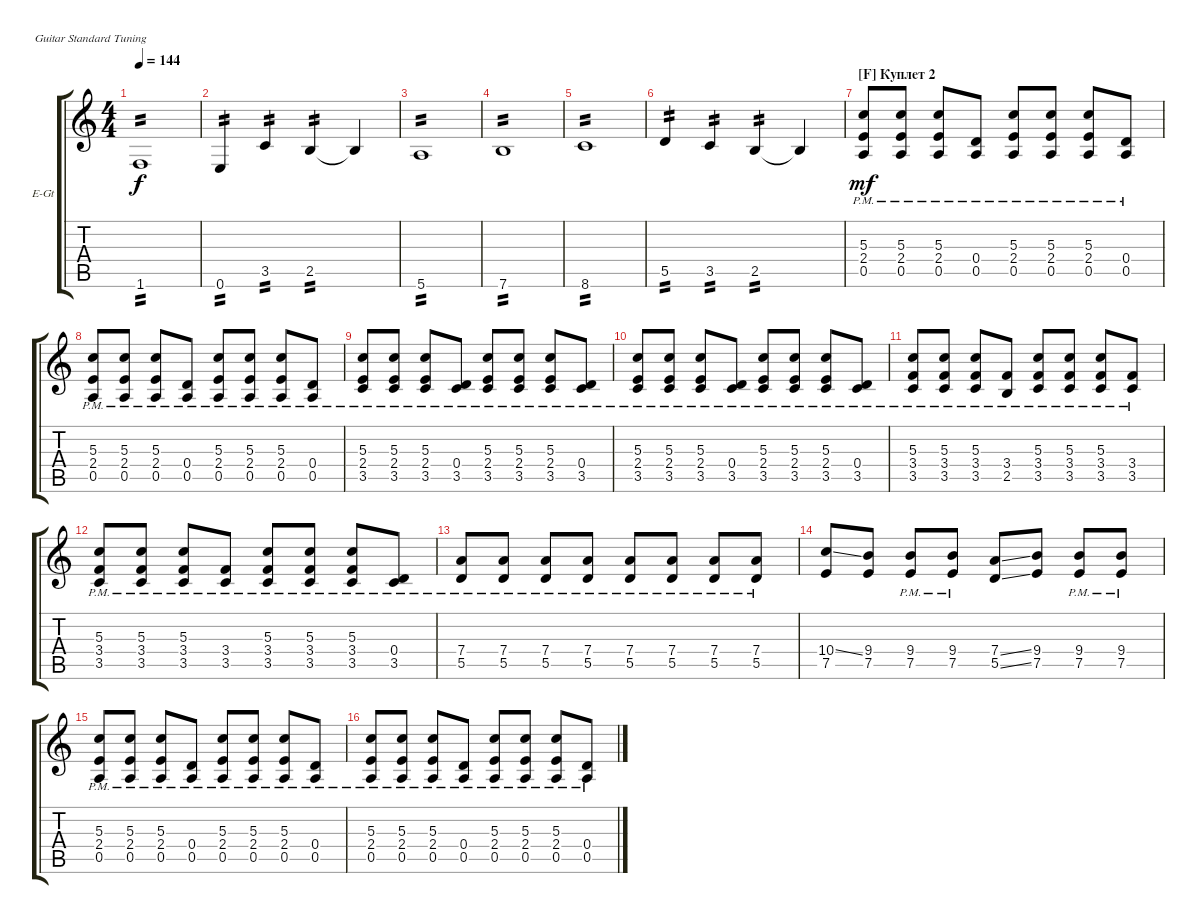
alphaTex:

\defaultSystemsLayout 4
\bracketExtendMode groupsimilarinstruments
\firstSystemTrackNameOrientation horizontal
\otherSystemsTrackNameOrientation horizontal
\track ("Guitar Rythm (Renegat)" "E-Gt") {instrument distortionguitar}
\staff {score tabs}
\tuning (E4 B3 G3 D3 A2 E2)
\ts (4 4)
\tempo 144
\clef g2
\ks c
1.6.1{tp 2 dy f} |
0.6.4{tp 2} 3.5.4{tp 2} 2.5.4{tp 2} 2.5{t}.4 |
5.6.1{tp 2} |
7.6.1{tp 2} |
8.6.1{tp 2} |
5.5.4{tp 2} 3.5.4{tp 2} 2.5.4{tp 2} 2.5{t}.4 |
\section ("F" "Куплет 2")
(5.3{pm} 0.5{pm} 2.4{pm}).8{dy mf} (5.3{pm} 0.5{pm} 2.4{pm}).8 (5.3{pm} 0.5{pm} 2.4{pm}).8 (0.4{pm} 0.5{pm}).8 (5.3{pm} 0.5{pm} 2.4{pm}).8 (5.3{pm} 0.5{pm} 2.4{pm}).8 (5.3{pm} 0.5{pm} 2.4{pm}).8 (0.4{pm} 0.5{pm}).8 |
(5.3{pm} 0.5{pm} 2.4{pm}).8 (5.3{pm} 0.5{pm} 2.4{pm}).8 (5.3{pm} 0.5{pm} 2.4{pm}).8 (0.4{pm} 0.5{pm}).8 (5.3{pm} 0.5{pm} 2.4{pm}).8 (5.3{pm} 0.5{pm} 2.4{pm}).8 (5.3{pm} 0.5{pm} 2.4{pm}).8 (0.4{pm} 0.5{pm}).8 |
(5.3{pm} 3.5{pm} 2.4{pm}).8 (5.3{pm} 3.5{pm} 2.4{pm}).8 (5.3{pm} 3.5{pm} 2.4{pm}).8 (0.4{pm} 3.5{pm}).8 (5.3{pm} 3.5{pm} 2.4{pm}).8 (5.3{pm} 3.5{pm} 2.4{pm}).8 (5.3{pm} 3.5{pm} 2.4{pm}).8 (0.4{pm} 3.5{pm}).8 |
(5.3{pm} 3.5{pm} 2.4{pm}).8 (5.3{pm} 3.5{pm} 2.4{pm}).8 (5.3{pm} 3.5{pm} 2.4{pm}).8 (0.4{pm} 3.5{pm}).8 (5.3{pm} 3.5{pm} 2.4{pm}).8 (5.3{pm} 3.5{pm} 2.4{pm}).8 (5.3{pm} 3.5{pm} 2.4{pm}).8 (0.4{pm} 3.5{pm}).8 |
(5.3{pm} 3.5{pm} 3.4{pm}).8 (5.3{pm} 3.5{pm} 3.4{pm}).8 (5.3{pm} 3.5{pm} 3.4{pm}).8 (3.4{pm} 2.5{pm}).8 (5.3{pm} 3.5{pm} 3.4{pm}).8 (5.3{pm} 3.5{pm} 3.4{pm}).8 (5.3{pm} 3.5{pm} 3.4{pm}).8 (3.4{pm} 3.5{pm}).8 |
(5.3{pm} 3.5{pm} 3.4{pm}).8 (5.3{pm} 3.5{pm} 3.4{pm}).8 (5.3{pm} 3.5{pm} 3.4{pm}).8 (3.4{pm} 3.5{pm}).8 (5.3{pm} 3.5{pm} 3.4{pm}).8 (5.3{pm} 3.5{pm} 3.4{pm}).8 (5.3{pm} 3.5{pm} 3.4{pm}).8 (0.4{pm} 3.5{pm}).8 |
(5.5{pm} 7.4{pm}).8 (5.5{pm} 7.4{pm}).8 (5.5{pm} 7.4{pm}).8 (5.5{pm} 7.4{pm}).8 (5.5{pm} 7.4{pm}).8 (5.5{pm} 7.4{pm}).8 (5.5{pm} 7.4{pm}).8 (5.5{pm} 7.4{pm}).8 |
(7.5 10.4{ss}).8 (7.5 9.4).8 (7.5{pm} 9.4{pm}).8 (7.5{pm} 9.4{pm}).8 (5.5{ss} 7.4{ss}).8 (7.5 9.4).8 (7.5{pm} 9.4{pm}).8 (7.5{pm} 9.4{pm}).8 |
(5.3{pm} 0.5{pm} 2.4{pm}).8 (5.3{pm} 0.5{pm} 2.4{pm}).8 (5.3{pm} 0.5{pm} 2.4{pm}).8 (0.4{pm} 0.5{pm}).8 (5.3{pm} 0.5{pm} 2.4{pm}).8 (5.3{pm} 0.5{pm} 2.4{pm}).8 (5.3{pm} 0.5{pm} 2.4{pm}).8 (0.4{pm} 0.5{pm}).8 |
(5.3{pm} 0.5{pm} 2.4{pm}).8 (5.3{pm} 0.5{pm} 2.4{pm}).8 (5.3{pm} 0.5{pm} 2.4{pm}).8 (0.4{pm} 0.5{pm}).8 (5.3{pm} 0.5{pm} 2.4{pm}).8 (5.3{pm} 0.5{pm} 2.4{pm}).8 (5.3{pm} 0.5{pm} 2.4{pm}).8 (0.4{pm} 0.5{pm}).8
